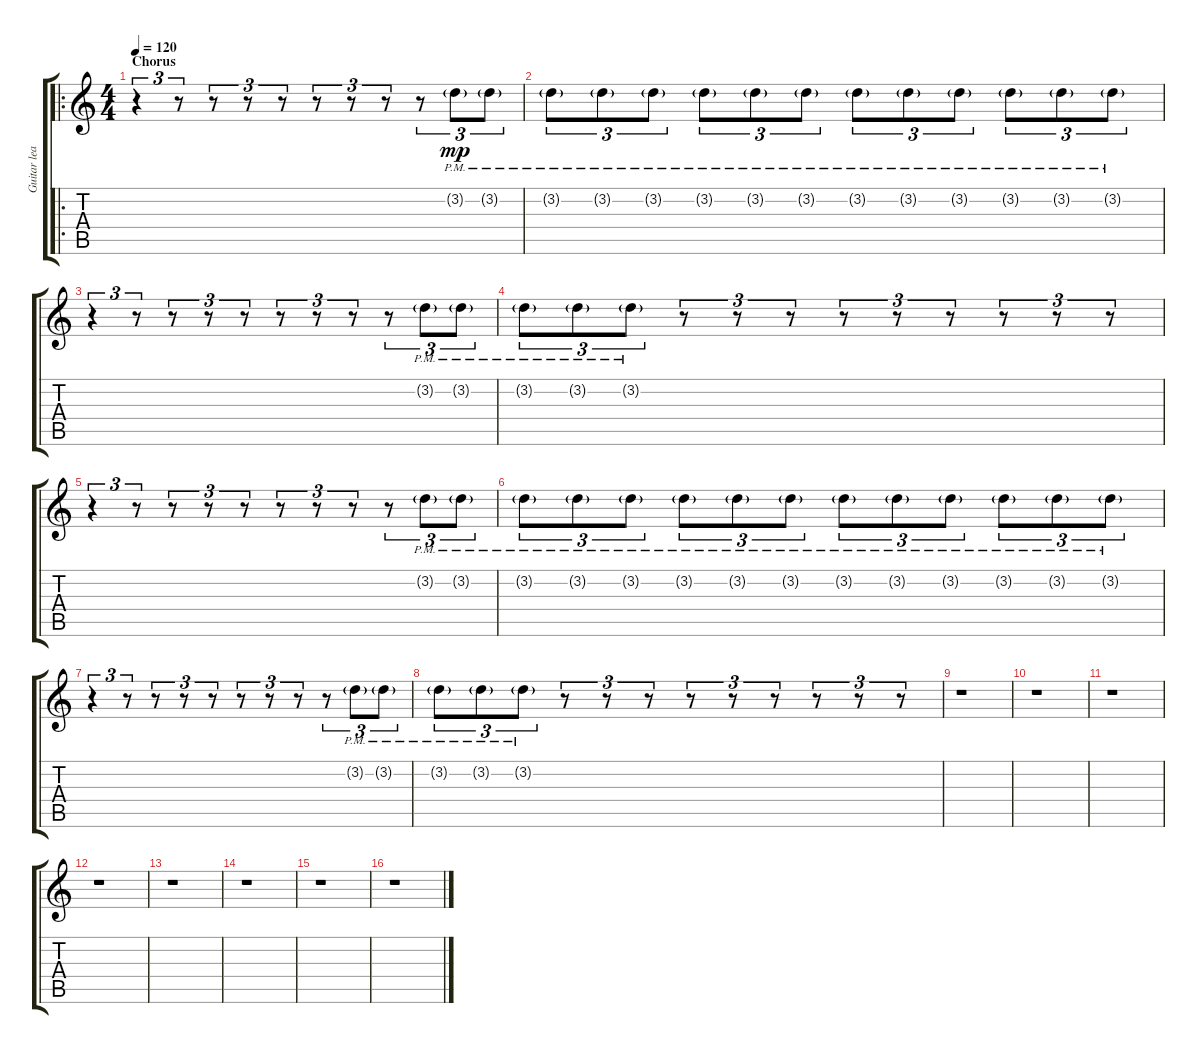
\track ("Guitar lead" "Guitar lea") {instrument distortionguitar}
\staff {score tabs}
\tuning (E4 B3 G3 D3 A2 E2) {hide}
\ro
\ts (4 4)
\section ("" "Chorus")
\tempo 120
\clef g2
\ks c
r.4{tu (3 2) dy mp} r.8{tu (3 2)} r.8{tu (3 2)} r.8{tu (3 2)} r.8{tu (3 2)} r.8{tu (3 2)} r.8{tu (3 2)} r.8{tu (3 2)} r.8{tu (3 2)} 3.2{g pm}.8{tu (3 2)} 3.2{g pm}.8{tu (3 2)} |
3.2{g pm}.8{tu (3 2)} 3.2{g pm}.8{tu (3 2)} 3.2{g pm}.8{tu (3 2)} 3.2{g pm}.8{tu (3 2)} 3.2{g pm}.8{tu (3 2)} 3.2{g pm}.8{tu (3 2)} 3.2{g pm}.8{tu (3 2)} 3.2{g pm}.8{tu (3 2)} 3.2{g pm}.8{tu (3 2)} 3.2{g pm}.8{tu (3 2)} 3.2{g pm}.8{tu (3 2)} 3.2{g pm}.8{tu (3 2)} |
r.4{tu (3 2)} r.8{tu (3 2)} r.8{tu (3 2)} r.8{tu (3 2)} r.8{tu (3 2)} r.8{tu (3 2)} r.8{tu (3 2)} r.8{tu (3 2)} r.8{tu (3 2)} 3.2{g pm}.8{tu (3 2)} 3.2{g pm}.8{tu (3 2)} |
3.2{g pm}.8{tu (3 2)} 3.2{g pm}.8{tu (3 2)} 3.2{g pm}.8{tu (3 2)} r.8{tu (3 2)} r.8{tu (3 2)} r.8{tu (3 2)} r.8{tu (3 2)} r.8{tu (3 2)} r.8{tu (3 2)} r.8{tu (3 2)} r.8{tu (3 2)} r.8{tu (3 2)} |
r.4{tu (3 2)} r.8{tu (3 2)} r.8{tu (3 2)} r.8{tu (3 2)} r.8{tu (3 2)} r.8{tu (3 2)} r.8{tu (3 2)} r.8{tu (3 2)} r.8{tu (3 2)} 3.2{g pm}.8{tu (3 2)} 3.2{g pm}.8{tu (3 2)} |
3.2{g pm}.8{tu (3 2)} 3.2{g pm}.8{tu (3 2)} 3.2{g pm}.8{tu (3 2)} 3.2{g pm}.8{tu (3 2)} 3.2{g pm}.8{tu (3 2)} 3.2{g pm}.8{tu (3 2)} 3.2{g pm}.8{tu (3 2)} 3.2{g pm}.8{tu (3 2)} 3.2{g pm}.8{tu (3 2)} 3.2{g pm}.8{tu (3 2)} 3.2{g pm}.8{tu (3 2)} 3.2{g pm}.8{tu (3 2)} |
r.4{tu (3 2)} r.8{tu (3 2)} r.8{tu (3 2)} r.8{tu (3 2)} r.8{tu (3 2)} r.8{tu (3 2)} r.8{tu (3 2)} r.8{tu (3 2)} r.8{tu (3 2)} 3.2{g pm}.8{tu (3 2)} 3.2{g pm}.8{tu (3 2)} |
3.2{g pm}.8{tu (3 2)} 3.2{g pm}.8{tu (3 2)} 3.2{g pm}.8{tu (3 2)} r.8{tu (3 2)} r.8{tu (3 2)} r.8{tu (3 2)} r.8{tu (3 2)} r.8{tu (3 2)} r.8{tu (3 2)} r.8{tu (3 2)} r.8{tu (3 2)} r.8{tu (3 2)} |
r.1 |
r.1 |
r.1 |
r.1 |
r.1 |
r.1 |
r.1 |
r.1
